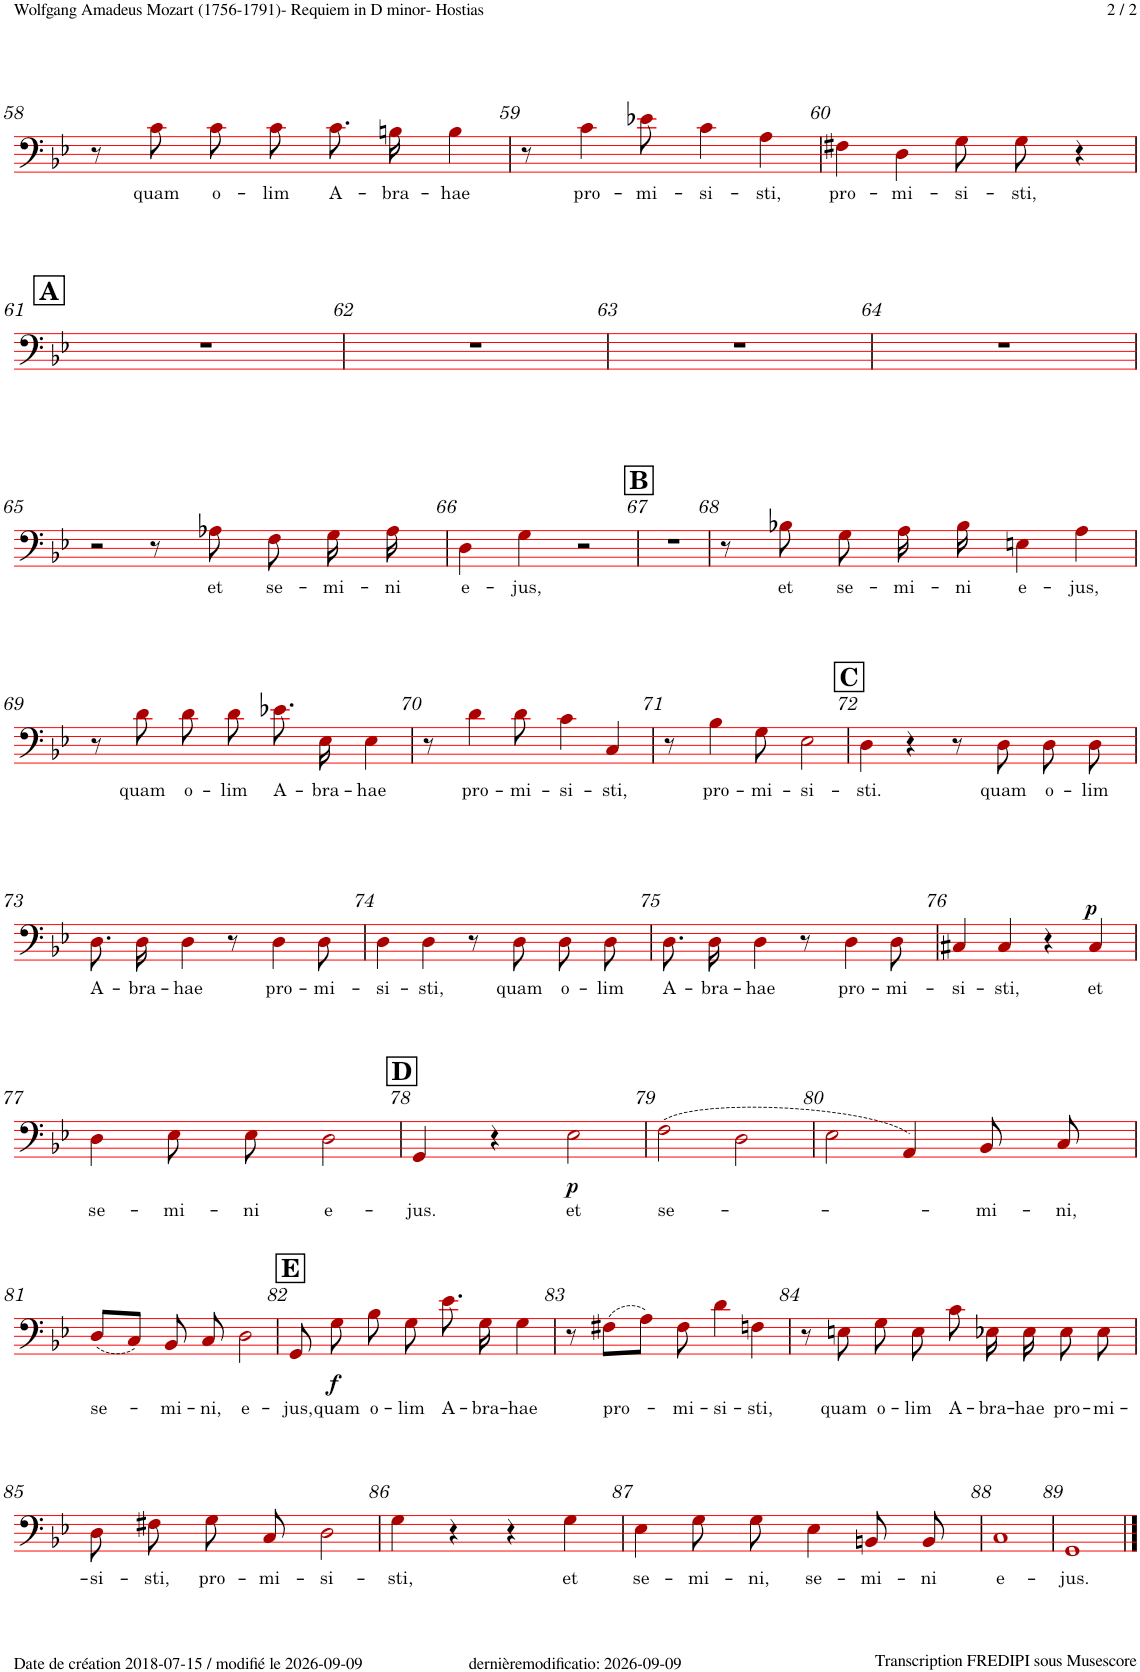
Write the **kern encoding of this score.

**kern	**text	**dynam
*part1	*part1	*part1
*staff1	*staff1	*staff1
*I"Bass	*	*
!!LO:PB:g=z
*clefF4	*	*
*ITrd8c14	*	*
*k[b-e-]	*	*
*M4/4	*	*
*met(c)	*	*
=58	=58	=58
8r	.	.
!	!LO:LY:b	!
8c!i\	quam	.
!	!LO:LY:b	!
8c!i\	o-	.
!	!LO:LY:b	!
8c!i\	-lim	.
!	!LO:LY:b	!
8.c!i\	A-	.
!	!LO:LY:b	!
16Bn!i\	-bra-	.
!	!LO:LY:b	!
4B!i\	-hae	.
=59	=59	=59
8r	.	.
!	!LO:LY:b	!
4c!i\	pro-	.
!	!LO:LY:b	!
8e-X!i\	-mi-	.
!	!LO:LY:b	!
4c!i\	-si-	.
!	!LO:LY:b	!
4A'~!i\	-sti,	.
=60	=60	=60
!	!LO:LY:b	!
4F#X!i\	pro-	.
!	!LO:LY:b	!
4D!i\	-mi-	.
!	!LO:LY:b	!
8G!i\	-si-	.
!	!LO:LY:b	!
8G!i\	-sti,	.
4r	.	.
!!LO:LB:g=z
=61	=61	=61
1r	.	.
=62	=62	=62
1r	.	.
=63	=63	=63
1r	.	.
=64	=64	=64
1r	.	.
!!LO:LB:g=z
=65	=65	=65
2r	.	.
8r	.	.
!	!LO:LY:b	!
8A-X!i\	et	.
!	!LO:LY:b	!
8F!i\	se-	.
!	!LO:LY:b	!
16G!i\	-mi-	.
!	!LO:LY:b	!
16A-!i\	-ni	.
=66	=66	=66
!	!LO:LY:b	!
4D!i\	e-	.
!	!LO:LY:b	!
4G!i\	-jus,	.
2r	.	.
=67	=67	=67
1r	.	.
=68	=68	=68
8r	.	.
!	!LO:LY:b	!
8B-X!i\	et	.
!	!LO:LY:b	!
8G!i\	se-	.
!	!LO:LY:b	!
16A!i\	-mi-	.
!	!LO:LY:b	!
16B-!i\	-ni	.
!	!LO:LY:b	!
4En!i\	e-	.
!	!LO:LY:b	!
4A!i\	-jus,	.
!!LO:LB:g=z
=69	=69	=69
8r	.	.
!	!LO:LY:b	!
8d!i\	quam	.
!	!LO:LY:b	!
8d!i\	o-	.
!	!LO:LY:b	!
8d!i\	-lim	.
!	!LO:LY:b	!
8.e-X!i\	A-	.
!	!LO:LY:b	!
16E-!i\	-bra-	.
!	!LO:LY:b	!
4E-!i\	-hae	.
=70	=70	=70
8r	.	.
!	!LO:LY:b	!
4d!i\	pro-	.
!	!LO:LY:b	!
8d!i\	-mi-	.
!	!LO:LY:b	!
4c!i\	-si-	.
!	!LO:LY:b	!
4C!i/	-sti,	.
=71	=71	=71
8r	.	.
!	!LO:LY:b	!
4B-!i\	pro-	.
!	!LO:LY:b	!
8G!i\	-mi-	.
!	!LO:LY:b	!
2E-!i\	-si-	.
=72	=72	=72
!	!LO:LY:b	!
4D!i\	-sti.	.
4r	.	.
8r	.	.
!	!LO:LY:b	!
8D!i\	quam	.
!	!LO:LY:b	!
8D!i\	o-	.
!	!LO:LY:b	!
8D!i\	-lim	.
!!LO:LB:g=z
=73	=73	=73
!	!LO:LY:b	!
8.D!i\	A-	.
!	!LO:LY:b	!
16D!i\	-bra-	.
!	!LO:LY:b	!
4D!i\	-hae	.
8r	.	.
!	!LO:LY:b	!
4D!i\	pro-	.
!	!LO:LY:b	!
8D!i\	-mi-	.
=74	=74	=74
!	!LO:LY:b	!
4D!i\	-si-	.
!	!LO:LY:b	!
4D!i\	-sti,	.
8r	.	.
!	!LO:LY:b	!
8D!i\	quam	.
!	!LO:LY:b	!
8D!i\	o-	.
!	!LO:LY:b	!
8D!i\	-lim	.
=75	=75	=75
!	!LO:LY:b	!
8.D!i\	A-	.
!	!LO:LY:b	!
16D!i\	-bra-	.
!	!LO:LY:b	!
4D!i\	-hae	.
8r	.	.
!	!LO:LY:b	!
4D!i\	pro-	.
!	!LO:LY:b	!
8D!i\	-mi-	.
=76	=76	=76
!	!LO:LY:b	!
4C#X!i/	-si-	.
!	!LO:LY:b	!
4C#!i/	-sti,	.
4r	.	.
!	!LO:LY:b	!LO:DY:a
4C#!i/	et	p
!!LO:LB:g=z
=77	=77	=77
!	!LO:LY:b	!
4D!i\	se-	.
!	!LO:LY:b	!
8E-!i\	-mi-	.
!	!LO:LY:b	!
8E-!i\	-ni	.
!	!LO:LY:b	!
2D!i\	e-	.
=78	=78	=78
!	!LO:LY:b	!
4GG!i/	-jus.	.
4r	.	.
!	!LO:LY:b	!LO:DY:b
2E-!i\	et	p
=79	=79	=79
!	!LO:LY:b	!
(2F!i\	se-	.
2D!i\	.	.
=80	=80	=80
2E-!i\	.	.
4AA!i/)	.	.
!	!LO:LY:b	!
8BB-!i/	-mi-	.
!	!LO:LY:b	!
8C'~!i/	-ni,	.
!!LO:LB:g=z
=81	=81	=81
!	!LO:LY:b	!
(8D!i/L	se-	.
8C!i/J)	.	.
!	!LO:LY:b	!
8BB-!i/	-mi-	.
!	!LO:LY:b	!
8C!i/	-ni,	.
!	!LO:LY:b	!
2D!i\	e-	.
=82	=82	=82
!	!LO:LY:b	!
8GG'~!i/	-jus,	.
!	!LO:LY:b	!LO:DY:b
8G!i\	quam	f
!	!LO:LY:b	!
8B-!i\	o-	.
!	!LO:LY:b	!
8G!i\	-lim	.
!	!LO:LY:b	!
8.e-!i\	A-	.
!	!LO:LY:b	!
16G!i\	-bra-	.
!	!LO:LY:b	!
4G!i\	-hae	.
=83	=83	=83
8r	.	.
!	!LO:LY:b	!
(8F#X!i\L	pro-	.
8A!i\J)	.	.
!	!LO:LY:b	!
8F#!i\	-mi-	.
!	!LO:LY:b	!
4d!i\	-si-	.
!	!LO:LY:b	!
4Fn!i\	-sti,	.
=84	=84	=84
8r	.	.
!	!LO:LY:b	!
8En!i\	quam	.
!	!LO:LY:b	!
8G!i\	o-	.
!	!LO:LY:b	!
8E!i\	-lim	.
!	!LO:LY:b	!
8c!i\	A-	.
!	!LO:LY:b	!
16E-X!i\	-bra-	.
!	!LO:LY:b	!
16E-!i\	-hae	.
!	!LO:LY:b	!
8E-!i\	pro-	.
!	!LO:LY:b	!
8E-!i\	-mi-	.
!!LO:LB:g=z
=85	=85	=85
!	!LO:LY:b	!
8D!i\	-si-	.
!	!LO:LY:b	!
8F#X!i\	-sti,	.
!	!LO:LY:b	!
8G!i\	pro-	.
!	!LO:LY:b	!
8C!i/	-mi-	.
!	!LO:LY:b	!
2D!i\	-si-	.
=86	=86	=86
!	!LO:LY:b	!
4G!i\	-sti,	.
4r	.	.
4r	.	.
!	!LO:LY:b	!
4G!i\	et	.
=87	=87	=87
!	!LO:LY:b	!
4E-!i\	se-	.
!	!LO:LY:b	!
8G!i\	-mi-	.
!	!LO:LY:b	!
8G!i\	-ni,	.
!	!LO:LY:b	!
4E-!i\	se-	.
!	!LO:LY:b	!
8BBn!i/	-mi-	.
!	!LO:LY:b	!
8BB!i/	-ni	.
=88	=88	=88
!	!LO:LY:b	!
1C!i	e-	.
=89	=89	=89
!	!LO:LY:b	!
1GG;<!i	-jus.	.
==	==	==
*-	*-	*-
